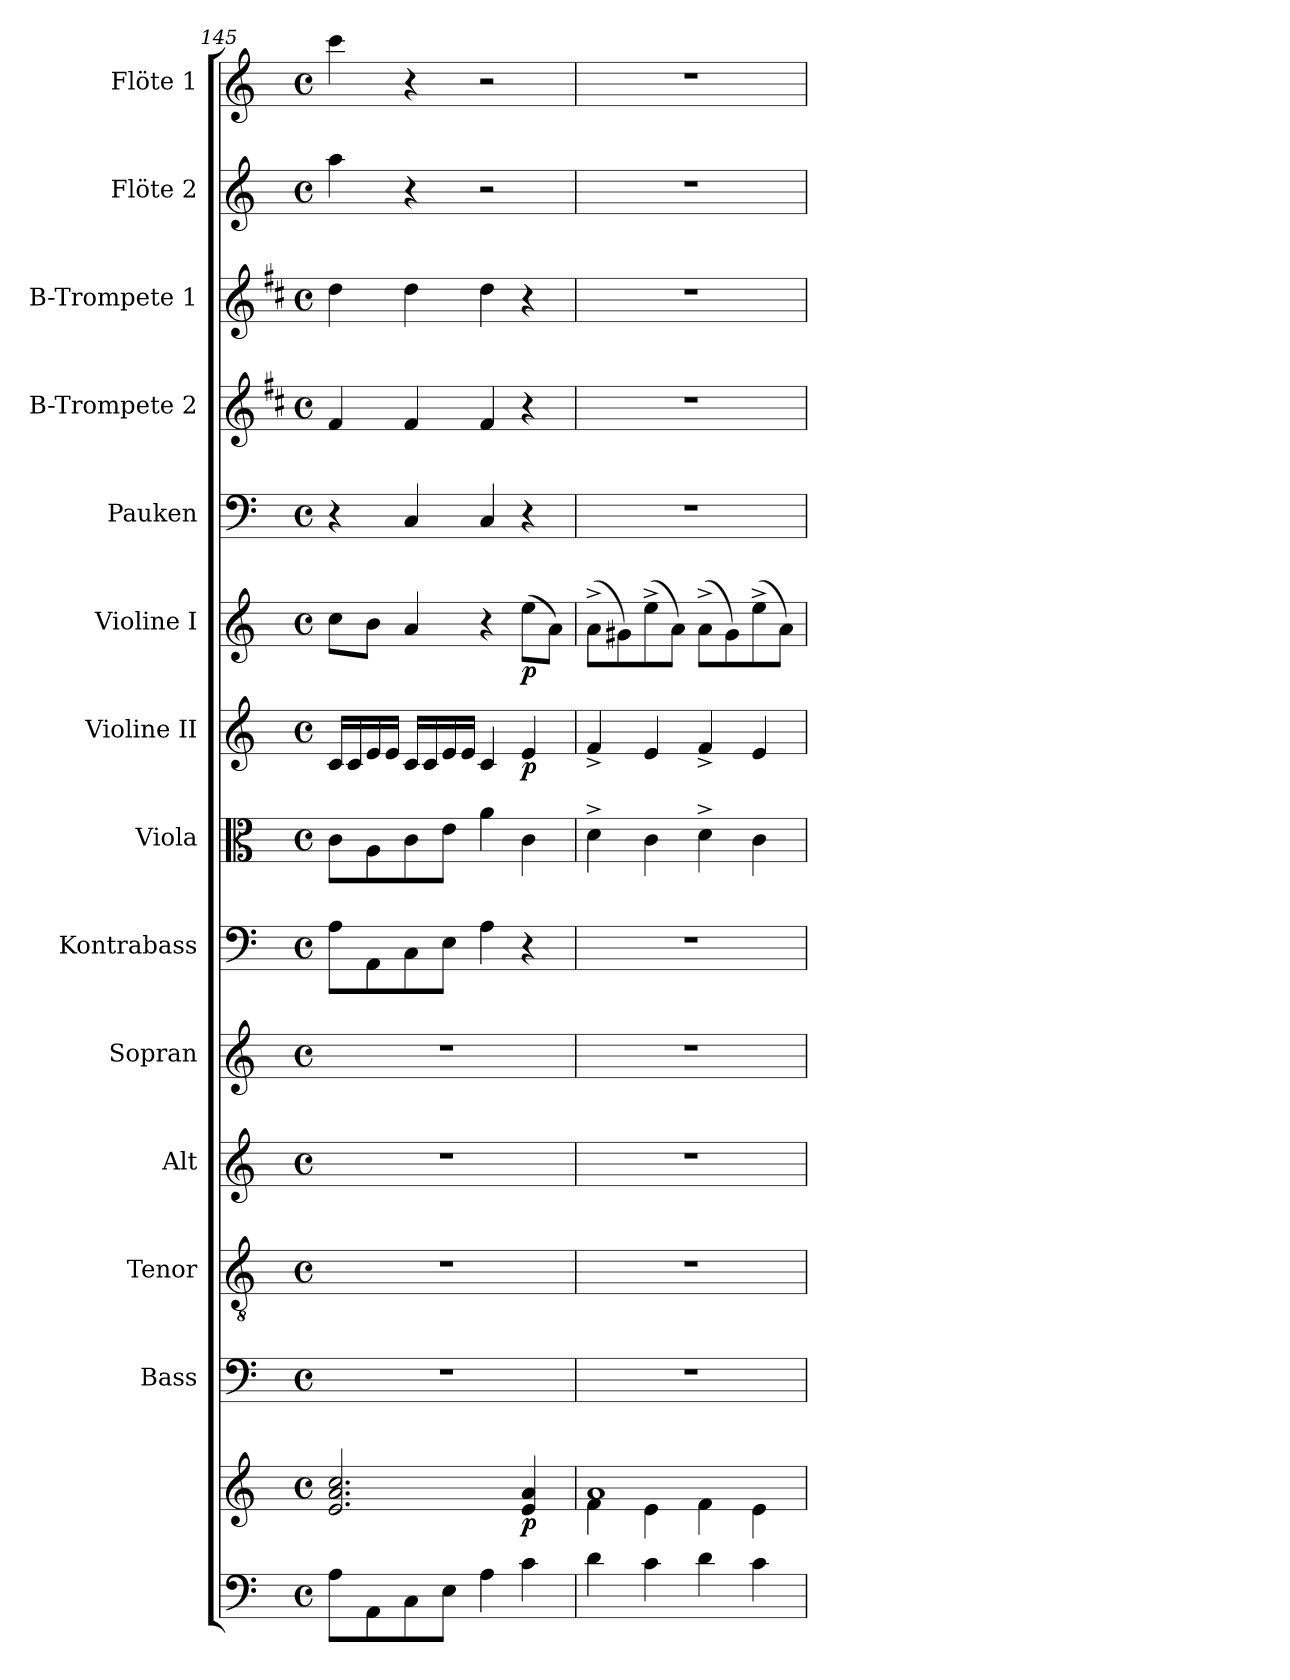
**kern	**kern	**dynam	**kern	**kern	**kern	**kern	**kern	**kern	**kern	**dynam	**kern	**dynam	**kern	**kern	**kern	**kern	**kern
*part14	*part14	*part14	*part13	*part12	*part11	*part10	*part9	*part8	*part7	*part7	*part6	*part6	*part5	*part4	*part3	*part2	*part1
*staff15	*staff14	*staff14/15	*staff13	*staff12	*staff11	*staff10	*staff9	*staff8	*staff7	*staff7	*staff6	*staff6	*staff5	*staff4	*staff3	*staff2	*staff1
*	*	*	*I"Bass	*I"Tenor	*I"Alt	*I"Sopran	*I"Kontrabass	*I"Viola	*I"Violine II	*	*I"Violine I	*	*I"Pauken	*I"B-Trompete 2	*I"B-Trompete 1	*I"Flöte 2	*I"Flöte 1
*	*	*	*I'B.	*I'T.	*I'A.	*I'S.	*I'Kb.	*I'Vla.	*I'Vl. II	*	*I'Vl. I	*	*I'Pk.	*I'B Trp. 2	*I'B Trp. 1	*I'Fl. 2	*I'Fl. 1
*clefF4	*clefG2	*	*clefF4	*clefGv2	*clefG2	*clefG2	*clefF4	*clefC3	*clefG2	*	*clefG2	*	*clefF4	*clefG2	*clefG2	*clefG2	*clefG2
*	*	*	*	*	*	*	*ITrd7c12	*	*	*	*	*	*	*ITrd1c2	*ITrd1c2	*	*
*k[]	*k[]	*	*k[]	*k[]	*k[]	*k[]	*k[]	*k[]	*k[]	*	*k[]	*	*k[]	*k[]	*k[]	*k[]	*k[]
*C:	*C:	*	*C:	*C:	*C:	*C:	*C:	*C:	*C:	*	*C:	*	*C:	*C:	*C:	*C:	*C:
*M4/4	*M4/4	*	*M4/4	*M4/4	*M4/4	*M4/4	*M4/4	*M4/4	*M4/4	*	*M4/4	*	*M4/4	*M4/4	*M4/4	*M4/4	*M4/4
*met(c)	*met(c)	*	*met(c)	*met(c)	*met(c)	*met(c)	*met(c)	*met(c)	*met(c)	*	*met(c)	*	*met(c)	*met(c)	*met(c)	*met(c)	*met(c)
=145	=145	=145	=145	=145	=145	=145	=145	=145	=145	=145	=145	=145	=145	=145	=145	=145	=145
8A\L	2.e/ 2.a/ 2.cc/	.	1r	1r	1r	1r	8AA\L	8c\L	16c/LL	.	8cc\L	.	4r	4e/	4cc\	4aa\	4ccc\
.	.	.	.	.	.	.	.	.	16c/	.	.	.	.	.	.	.	.
8AA\	.	.	.	.	.	.	8AAA\	8A\	16e/	.	8b\J	.	.	.	.	.	.
.	.	.	.	.	.	.	.	.	16e/JJ	.	.	.	.	.	.	.	.
8C\	.	.	.	.	.	.	8CC\	8c\	16c/LL	.	4a/	.	4C/	4e/	4cc\	4r	4r
.	.	.	.	.	.	.	.	.	16c/	.	.	.	.	.	.	.	.
8E\J	.	.	.	.	.	.	8EE\J	8e\J	16e/	.	.	.	.	.	.	.	.
.	.	.	.	.	.	.	.	.	16e/JJ	.	.	.	.	.	.	.	.
4A\	.	.	.	.	.	.	4AA\	4a\	4c/	.	4r	.	4C/	4e/	4cc\	2r	2r
!	!	!LO:DY:b	!	!	!	!	!	!	!	!LO:DY:b	!	!LO:DY:b	!	!	!	!	!
4c\	4e/ 4a/	p	.	.	.	.	4r	4c\	4e/	p	(>8ee\L	p	4r	4r	4r	.	.
.	.	.	.	.	.	.	.	.	.	.	8a\J)	.	.	.	.	.	.
!!LO:PB:g=z
=146	=146	=146	=146	=146	=146	=146	=146	=146	=146	=146	=146	=146	=146	=146	=146	=146	=146
*	*^	*	*	*	*	*	*	*	*	*	*	*	*	*	*	*	*
4d\	1a	4f\	.	1r	1r	1r	1r	1r	4d^>\	4f^</	.	(>8a^>\L	.	1r	1r	1r	1r	1r
.	.	.	.	.	.	.	.	.	.	.	.	8g#X\)	.	.	.	.	.	.
4c\	.	4e\	.	.	.	.	.	.	4c\	4e/	.	(>8ee^>\	.	.	.	.	.	.
.	.	.	.	.	.	.	.	.	.	.	.	8a\J)	.	.	.	.	.	.
4d\	.	4f\	.	.	.	.	.	.	4d^>\	4f^</	.	(>8a^>\L	.	.	.	.	.	.
.	.	.	.	.	.	.	.	.	.	.	.	8g#\)	.	.	.	.	.	.
4c\	.	4e\	.	.	.	.	.	.	4c\	4e/	.	(>8ee^>\	.	.	.	.	.	.
.	.	.	.	.	.	.	.	.	.	.	.	8a\J)	.	.	.	.	.	.
*	*v	*v	*	*	*	*	*	*	*	*	*	*	*	*	*	*	*	*
=	=	=	=	=	=	=	=	=	=	=	=	=	=	=	=	=	=
*-	*-	*-	*-	*-	*-	*-	*-	*-	*-	*-	*-	*-	*-	*-	*-	*-	*-
